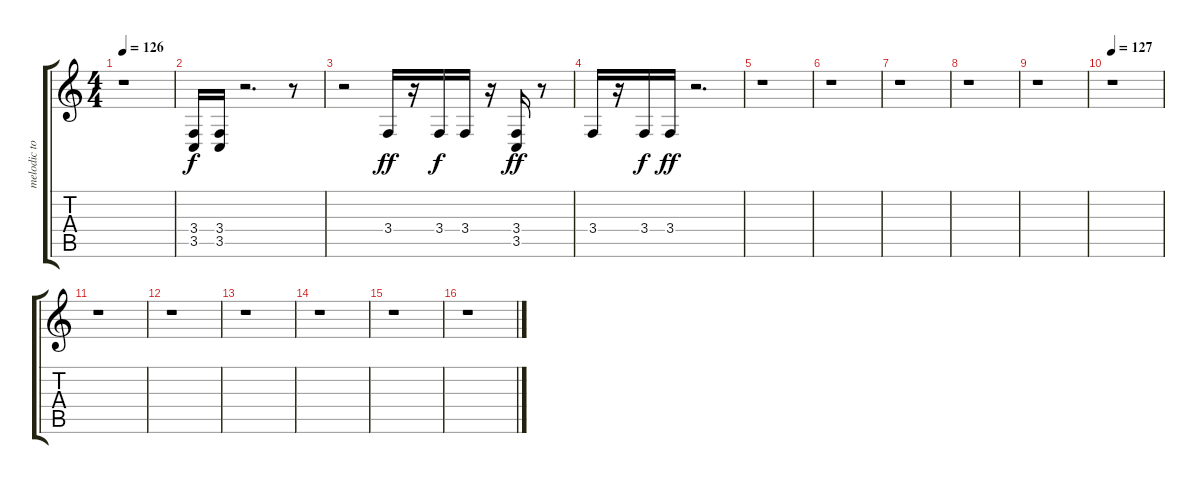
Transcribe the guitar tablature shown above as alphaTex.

\track ("melodic tom" "melodic to") {instrument melodictom}
\staff {score tabs}
\tuning (E4 B3 G3 D3 A2 E2) {hide}
\ts (4 4)
\tempo 126
\clef g2
\ks c
r.1{dy f instrument melodictom} |
(3.4 3.5).16 (3.4 3.5).16 r.2{d} r.8 |
r.2 3.4.16{dy ff} r.16 3.4.16{dy f} 3.4.16 r.16 (3.4 3.5).16{dy ff} r.8 |
3.4.16 r.16 3.4.16{dy f} 3.4.16{dy ff} r.2{d} |
r.1 |
r.1 |
r.1 |
r.1 |
r.1 |
\tempo 127
r.1 |
r.1 |
r.1 |
r.1 |
r.1 |
r.1 |
r.1
